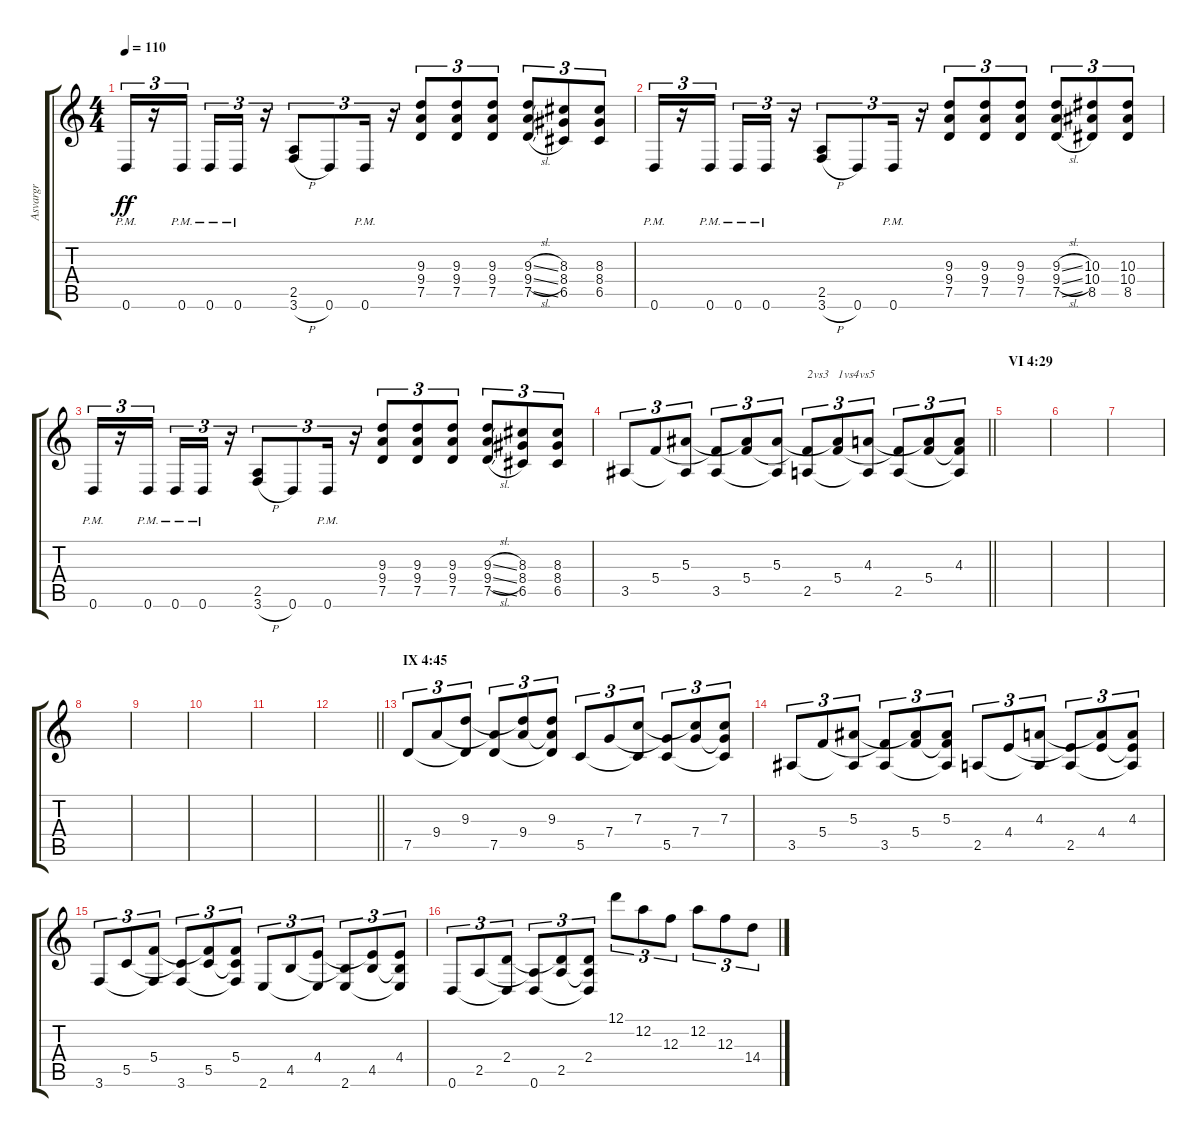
\track ("Asvargr" "Asvargr") {instrument distortionguitar}
\staff {score tabs}
\tuning (D4 A3 F3 C3 G2 D2) {hide}
\ts (4 4)
\tempo 110
\clef g2
\ks c
0.6{pm}.16{tu (3 2) dy ff} r.16{tu (3 2)} 0.6{pm}.16{tu (3 2) beam splitsecondary} 0.6{pm}.16{tu (3 2)} 0.6{pm}.16{tu (3 2)} r.16{tu (3 2)} (2.5 3.6{h}).8{tu (3 2)} 0.6.8{tu (3 2)} 0.6{pm}.16{tu (3 2)} r.16{tu (3 2)} (9.3 9.4 7.5).8{tu (3 2)} (9.3 9.4 7.5).8{tu (3 2)} (9.3 9.4 7.5).8{tu (3 2)} (9.3{sl} 9.4{sl} 7.5{sl}).8{tu (3 2)} (8.3 8.4 6.5).8{tu (3 2)} (8.3 8.4 6.5).8{tu (3 2)} |
0.6{pm}.16{tu (3 2)} r.16{tu (3 2)} 0.6{pm}.16{tu (3 2) beam splitsecondary} 0.6{pm}.16{tu (3 2)} 0.6{pm}.16{tu (3 2)} r.16{tu (3 2)} (2.5 3.6{h}).8{tu (3 2)} 0.6.8{tu (3 2)} 0.6{pm}.16{tu (3 2)} r.16{tu (3 2)} (9.3 9.4 7.5).8{tu (3 2)} (9.3 9.4 7.5).8{tu (3 2)} (9.3 9.4 7.5).8{tu (3 2)} (9.3{sl} 9.4{sl} 7.5{sl}).8{tu (3 2)} (10.3 10.4 8.5).8{tu (3 2)} (10.3 10.4 8.5).8{tu (3 2)} |
0.6{pm}.16{tu (3 2)} r.16{tu (3 2)} 0.6{pm}.16{tu (3 2) beam splitsecondary} 0.6{pm}.16{tu (3 2)} 0.6{pm}.16{tu (3 2)} r.16{tu (3 2)} (2.5 3.6{h}).8{tu (3 2)} 0.6.8{tu (3 2)} 0.6{pm}.16{tu (3 2)} r.16{tu (3 2)} (9.3 9.4 7.5).8{tu (3 2)} (9.3 9.4 7.5).8{tu (3 2)} (9.3 9.4 7.5).8{tu (3 2)} (9.3{sl} 9.4{sl} 7.5{sl}).8{tu (3 2)} (8.3 8.4 6.5).8{tu (3 2)} (8.3 8.4 6.5).8{tu (3 2)} |
\barLineRight lightlight
3.5.8{tu (3 2)} 5.4.8{tu (3 2)} (5.3 3.5{t}).8{tu (3 2)} (5.4{t} 3.5).8{tu (3 2)} (5.3{t} 5.4).8{tu (3 2)} (5.3 3.5{t}).8{tu (3 2)} (5.4{t} 2.5).8{tu (3 2) txt "2vs3"} (5.3{t} 5.4).8{tu (3 2) txt "1vs4vs5"} (4.3 2.5{t}).8{tu (3 2)} (5.4{t} 2.5).8{tu (3 2)} (4.3{t} 5.4).8{tu (3 2)} (4.3 5.4{t} 2.5{t}).8{tu (3 2)} |
\section ("" "VI 4:29")
|
|
|
|
|
|
|
\barLineRight lightlight
|
\section ("" "IX 4:45")
7.5.8{tu (3 2)} 9.4.8{tu (3 2)} (9.3 7.5{t}).8{tu (3 2)} (9.4{t} 7.5).8{tu (3 2)} (9.3{t} 9.4).8{tu (3 2)} (9.3 9.4{t} 7.5{t}).8{tu (3 2)} 5.5.8{tu (3 2)} 7.4.8{tu (3 2)} (7.3 5.5{t}).8{tu (3 2)} (7.4{t} 5.5).8{tu (3 2)} (7.3{t} 7.4).8{tu (3 2)} (7.3 7.4{t} 5.5{t}).8{tu (3 2)} |
3.5.8{tu (3 2)} 5.4.8{tu (3 2)} (5.3 3.5{t}).8{tu (3 2)} (5.4{t} 3.5).8{tu (3 2)} (5.3{t} 5.4).8{tu (3 2)} (5.3 5.4{t} 3.5{t}).8{tu (3 2)} 2.5.8{tu (3 2)} 4.4.8{tu (3 2)} (4.3 2.5{t}).8{tu (3 2)} (4.4{t} 2.5).8{tu (3 2)} (4.3{t} 4.4).8{tu (3 2)} (4.3 4.4{t} 2.5{t}).8{tu (3 2)} |
3.6.8{tu (3 2)} 5.5.8{tu (3 2)} (5.4 3.6{t}).8{tu (3 2)} (5.5{t} 3.6).8{tu (3 2)} (5.4{t} 5.5).8{tu (3 2)} (5.4 5.5{t} 3.6{t}).8{tu (3 2)} 2.6.8{tu (3 2)} 4.5.8{tu (3 2)} (4.4 2.6{t}).8{tu (3 2)} (4.5{t} 2.6).8{tu (3 2)} (4.4{t} 4.5).8{tu (3 2)} (4.4 4.5{t} 2.6{t}).8{tu (3 2)} |
0.6.8{tu (3 2)} 2.5.8{tu (3 2)} (2.4 0.6{t}).8{tu (3 2)} (2.5{t} 0.6).8{tu (3 2)} (2.4{t} 2.5).8{tu (3 2)} (2.4 2.5{t} 0.6{t}).8{tu (3 2)} 12.1.8{tu (3 2)} 12.2.8{tu (3 2)} 12.3.8{tu (3 2)} 12.2.8{tu (3 2)} 12.3.8{tu (3 2)} 14.4.8{tu (3 2)}
